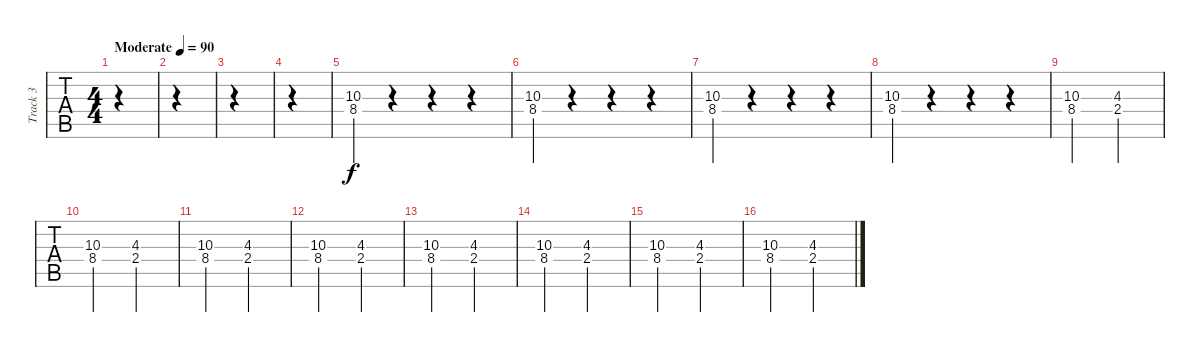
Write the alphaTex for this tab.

\track ("Track 3" "Track 3") {instrument distortionguitar bank 255}
\staff {tabs}
\tuning (C4 G3 Eb3 Bb2 F2 C2) {hide}
\ts (4 4)
\tempo (90 "Moderate")
\clef g2
\ks c
|
|
|
|
(10.3 8.4).4 r.4 r.4 r.4 |
(10.3 8.4).4 r.4 r.4 r.4 |
(10.3 8.4).4 r.4 r.4 r.4 |
(10.3 8.4).4 r.4 r.4 r.4 |
(10.3 8.4).2 (4.3 2.4).2 |
(10.3 8.4).2 (4.3 2.4).2 |
(10.3 8.4).2 (4.3 2.4).2 |
(10.3 8.4).2 (4.3 2.4).2 |
(10.3 8.4).2 (4.3 2.4).2 |
(10.3 8.4).2 (4.3 2.4).2 |
(10.3 8.4).2 (4.3 2.4).2 |
(10.3 8.4).2 (4.3 2.4).2
